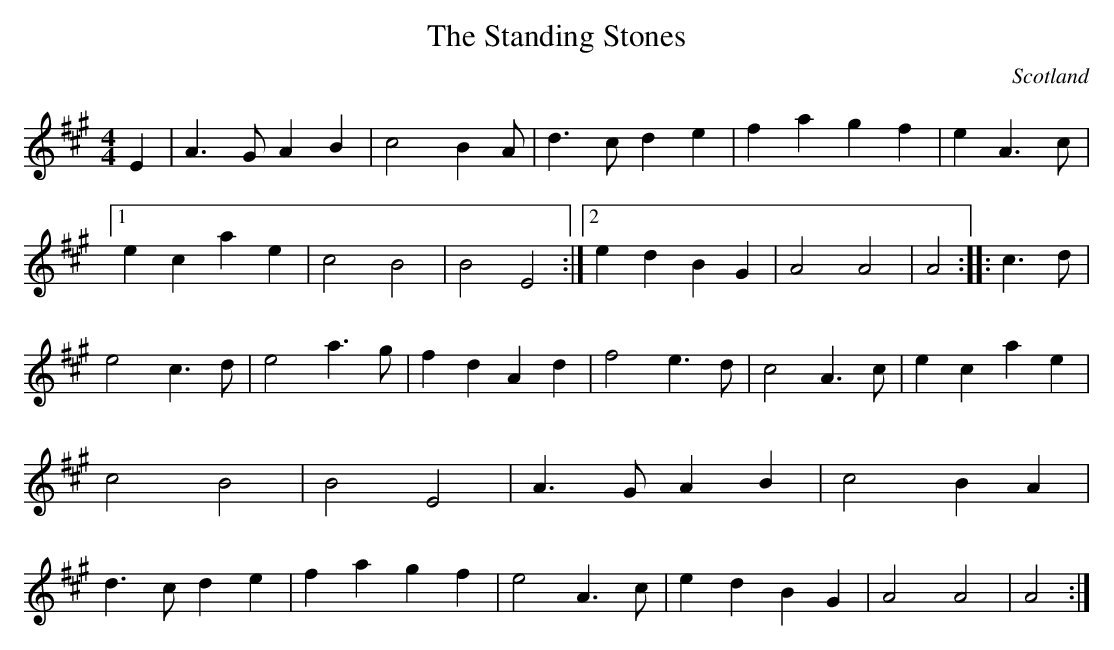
X:1
T:Standing Stones, The
O:Scotland
M:4/4
K:A
E2 | \
A3G A2B2 | c4 B2A | d3c d2e2 | f2a2 g2f2 |\
e2 A3c |1 e2c2a2e2 | c4 B4 | B4 E4 :|2\
e2d2 B2G2 | A4 A4 | A4 :: \
c3d |\
e4 c3d | e4 a3g | f2d2 A2d2 | f4 e3d | \
c4 A3c | e2c2 a2e2 | c4 B4 | B4 E4 |\
A3G A2B2 | c4 B2A2 | d3c d2e2 | f2a2 g2f2 |\
e4 A3c | e2d2 B2G2 | A4 A4 | A4 :|**
